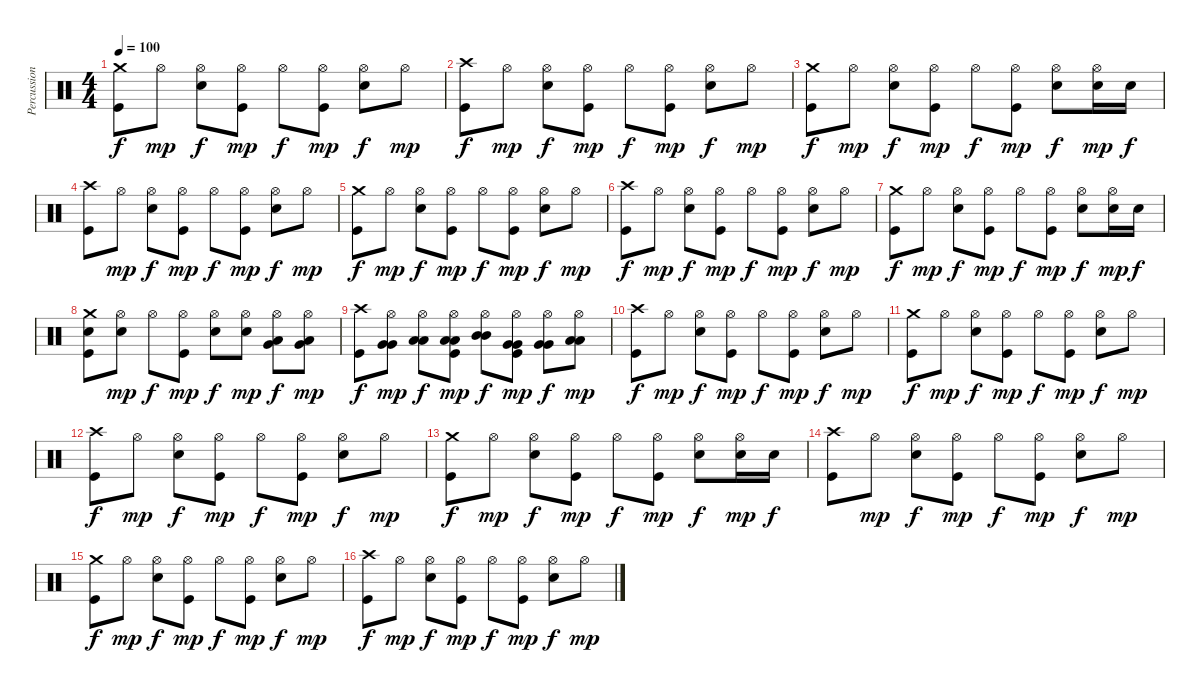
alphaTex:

\track ("Percussion" "Percussion") {instrument percussion}
\staff {score}
\articulation defaults
\ts (4 4)
\tempo 100
\clef neutral
\ks c
("Crash medium (hit)" "Kick (hit)").8{dy f} "Hi-Hat (open)".8{dy mp} ("Hi-Hat (open)" "Electric Snare (hit)").8{dy f} ("Hi-Hat (open)" "Kick (hit)").8{dy mp} "Hi-Hat (open)".8{dy f} ("Hi-Hat (open)" "Kick (hit)").8{dy mp} ("Hi-Hat (open)" "Electric Snare (hit)").8{dy f} "Hi-Hat (open)".8{dy mp} |
("Crash high (hit)" "Kick (hit)").8{dy f} "Hi-Hat (open)".8{dy mp} ("Hi-Hat (open)" "Electric Snare (hit)").8{dy f} ("Hi-Hat (open)" "Kick (hit)").8{dy mp} "Hi-Hat (open)".8{dy f} ("Hi-Hat (open)" "Kick (hit)").8{dy mp} ("Hi-Hat (open)" "Electric Snare (hit)").8{dy f} "Hi-Hat (open)".8{dy mp} |
("Crash medium (hit)" "Kick (hit)").8{dy f} "Hi-Hat (open)".8{dy mp} ("Hi-Hat (open)" "Electric Snare (hit)").8{dy f} ("Hi-Hat (open)" "Kick (hit)").8{dy mp} "Hi-Hat (open)".8{dy f} ("Hi-Hat (open)" "Kick (hit)").8{dy mp} ("Hi-Hat (open)" "Electric Snare (hit)").8{dy f} ("Hi-Hat (open)" "Electric Snare (hit)").16{dy mp} "Electric Snare (hit)".16{dy f} |
("Crash high (hit)" "Kick (hit)").8 "Hi-Hat (open)".8{dy mp} ("Hi-Hat (open)" "Electric Snare (hit)").8{dy f} ("Hi-Hat (open)" "Kick (hit)").8{dy mp} "Hi-Hat (open)".8{dy f} ("Hi-Hat (open)" "Kick (hit)").8{dy mp} ("Hi-Hat (open)" "Electric Snare (hit)").8{dy f} "Hi-Hat (open)".8{dy mp} |
("Crash medium (hit)" "Kick (hit)").8{dy f} "Hi-Hat (open)".8{dy mp} ("Hi-Hat (open)" "Electric Snare (hit)").8{dy f} ("Hi-Hat (open)" "Kick (hit)").8{dy mp} "Hi-Hat (open)".8{dy f} ("Hi-Hat (open)" "Kick (hit)").8{dy mp} ("Hi-Hat (open)" "Electric Snare (hit)").8{dy f} "Hi-Hat (open)".8{dy mp} |
("Crash high (hit)" "Kick (hit)").8{dy f} "Hi-Hat (open)".8{dy mp} ("Hi-Hat (open)" "Electric Snare (hit)").8{dy f} ("Hi-Hat (open)" "Kick (hit)").8{dy mp} "Hi-Hat (open)".8{dy f} ("Hi-Hat (open)" "Kick (hit)").8{dy mp} ("Hi-Hat (open)" "Electric Snare (hit)").8{dy f} "Hi-Hat (open)".8{dy mp} |
("Crash medium (hit)" "Kick (hit)").8{dy f} "Hi-Hat (open)".8{dy mp} ("Hi-Hat (open)" "Electric Snare (hit)").8{dy f} ("Hi-Hat (open)" "Kick (hit)").8{dy mp} "Hi-Hat (open)".8{dy f} ("Hi-Hat (open)" "Kick (hit)").8{dy mp} ("Hi-Hat (open)" "Electric Snare (hit)").8{dy f} ("Hi-Hat (open)" "Electric Snare (hit)").16{dy mp} "Electric Snare (hit)".16{dy f} |
("Crash medium (hit)" "Electric Snare (hit)" "Kick (hit)").8 ("Hi-Hat (open)" "Electric Snare (hit)").8{dy mp} "Hi-Hat (open)".8{dy f} ("Hi-Hat (open)" "Kick (hit)").8{dy mp} ("Hi-Hat (open)" "Electric Snare (hit)").8{dy f} ("Hi-Hat (open)" "Electric Snare (hit)").8{dy mp} ("Hi-Hat (open)" "Very Low Tom (hit)" "Low Floor Tom (hit)").8{dy f} ("Hi-Hat (open)" "Very Low Tom (hit)" "Low Floor Tom (hit)").8{dy mp} |
("Crash high (hit)" "Kick (hit)").8{dy f} ("Hi-Hat (open)" "Very Low Tom (hit)" "Very Low Tom (hit)").8{dy mp} ("Hi-Hat (open)" "Low Floor Tom (hit)" "Low Floor Tom (hit)").8{dy f} ("Hi-Hat (open)" "Low Tom (hit)" "Low Tom (hit)" "Kick (hit)").8{dy mp} ("Hi-Hat (open)" "Mid Tom (hit)" "Mid Tom (hit)").8{dy f} ("Hi-Hat (open)" "Very Low Tom (hit)" "Very Low Tom (hit)" "Kick (hit)").8{dy mp} ("Hi-Hat (open)" "Very Low Tom (hit)" "Very Low Tom (hit)").8{dy f} ("Hi-Hat (open)" "Low Floor Tom (hit)" "Low Floor Tom (hit)").8{dy mp} |
("Crash high (hit)" "Kick (hit)").8{dy f} "Hi-Hat (open)".8{dy mp} ("Hi-Hat (open)" "Electric Snare (hit)").8{dy f} ("Hi-Hat (open)" "Kick (hit)").8{dy mp} "Hi-Hat (open)".8{dy f} ("Hi-Hat (open)" "Kick (hit)").8{dy mp} ("Hi-Hat (open)" "Electric Snare (hit)").8{dy f} "Hi-Hat (open)".8{dy mp} |
("Crash medium (hit)" "Kick (hit)").8{dy f} "Hi-Hat (open)".8{dy mp} ("Hi-Hat (open)" "Electric Snare (hit)").8{dy f} ("Hi-Hat (open)" "Kick (hit)").8{dy mp} "Hi-Hat (open)".8{dy f} ("Hi-Hat (open)" "Kick (hit)").8{dy mp} ("Hi-Hat (open)" "Electric Snare (hit)").8{dy f} "Hi-Hat (open)".8{dy mp} |
("Crash high (hit)" "Kick (hit)").8{dy f} "Hi-Hat (open)".8{dy mp} ("Hi-Hat (open)" "Electric Snare (hit)").8{dy f} ("Hi-Hat (open)" "Kick (hit)").8{dy mp} "Hi-Hat (open)".8{dy f} ("Hi-Hat (open)" "Kick (hit)").8{dy mp} ("Hi-Hat (open)" "Electric Snare (hit)").8{dy f} "Hi-Hat (open)".8{dy mp} |
("Crash medium (hit)" "Kick (hit)").8{dy f} "Hi-Hat (open)".8{dy mp} ("Hi-Hat (open)" "Electric Snare (hit)").8{dy f} ("Hi-Hat (open)" "Kick (hit)").8{dy mp} "Hi-Hat (open)".8{dy f} ("Hi-Hat (open)" "Kick (hit)").8{dy mp} ("Hi-Hat (open)" "Electric Snare (hit)").8{dy f} ("Hi-Hat (open)" "Electric Snare (hit)").16{dy mp} "Electric Snare (hit)".16{dy f} |
("Crash high (hit)" "Kick (hit)").8 "Hi-Hat (open)".8{dy mp} ("Hi-Hat (open)" "Electric Snare (hit)").8{dy f} ("Hi-Hat (open)" "Kick (hit)").8{dy mp} "Hi-Hat (open)".8{dy f} ("Hi-Hat (open)" "Kick (hit)").8{dy mp} ("Hi-Hat (open)" "Electric Snare (hit)").8{dy f} "Hi-Hat (open)".8{dy mp} |
("Crash medium (hit)" "Kick (hit)").8{dy f} "Hi-Hat (open)".8{dy mp} ("Hi-Hat (open)" "Electric Snare (hit)").8{dy f} ("Hi-Hat (open)" "Kick (hit)").8{dy mp} "Hi-Hat (open)".8{dy f} ("Hi-Hat (open)" "Kick (hit)").8{dy mp} ("Hi-Hat (open)" "Electric Snare (hit)").8{dy f} "Hi-Hat (open)".8{dy mp} |
("Crash high (hit)" "Kick (hit)").8{dy f} "Hi-Hat (open)".8{dy mp} ("Hi-Hat (open)" "Electric Snare (hit)").8{dy f} ("Hi-Hat (open)" "Kick (hit)").8{dy mp} "Hi-Hat (open)".8{dy f} ("Hi-Hat (open)" "Kick (hit)").8{dy mp} ("Hi-Hat (open)" "Electric Snare (hit)").8{dy f} "Hi-Hat (open)".8{dy mp}
